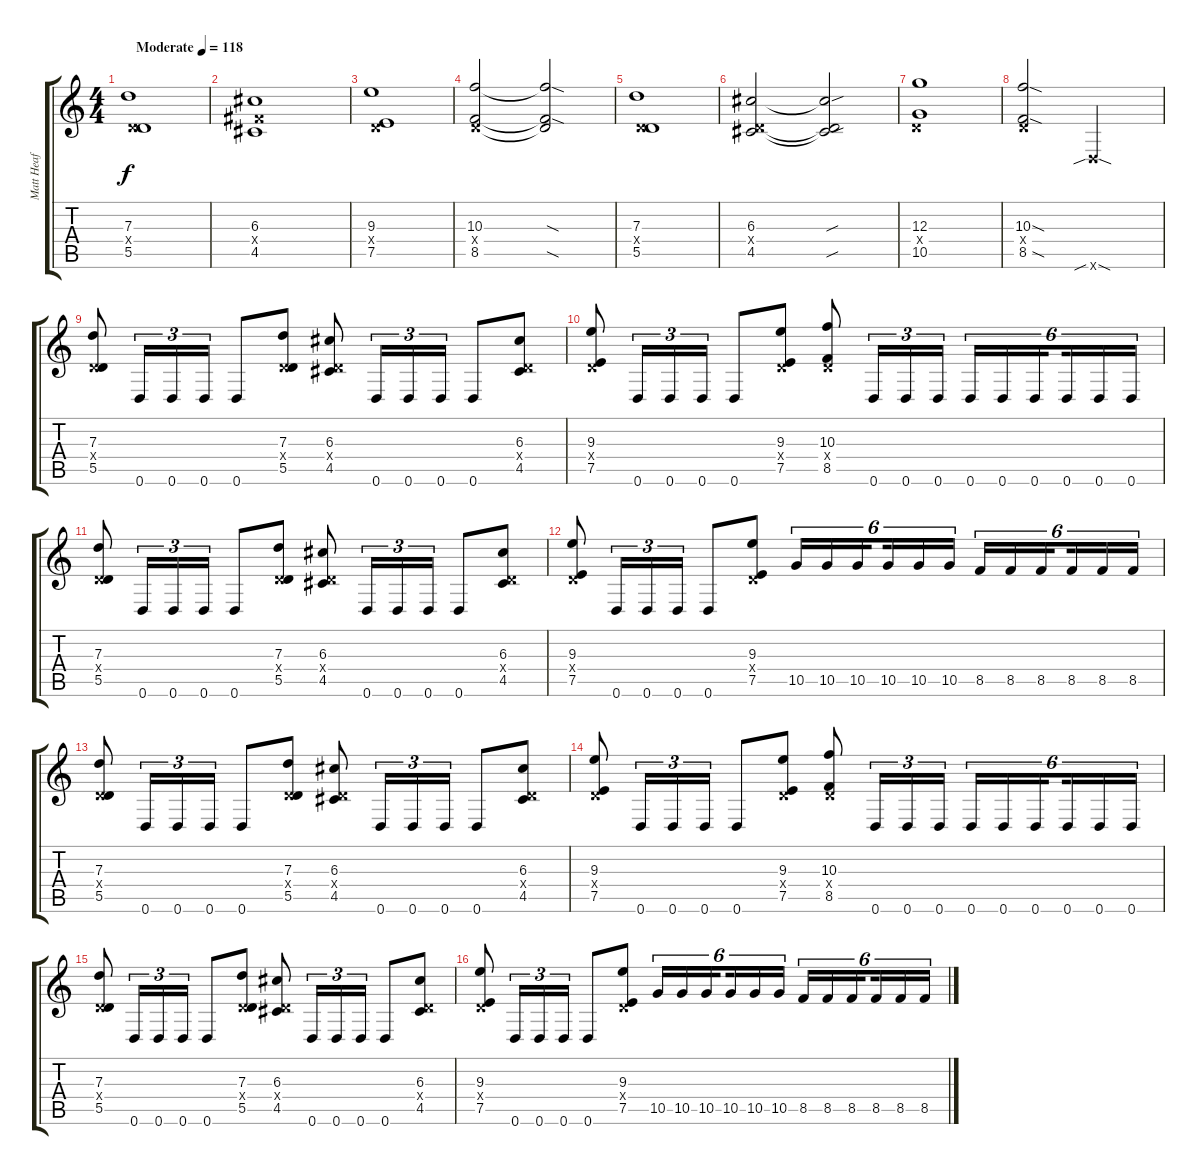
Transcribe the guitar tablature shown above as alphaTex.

\track (" Matt Heafy" " Matt Heaf") {instrument distortionguitar}
\staff {score tabs}
\tuning (E4 B3 G3 D3 A2 D2) {hide}
\ts (4 4)
\tempo (118 "Moderate")
\clef g2
\ks c
(7.3 0.4{x} 5.5).1{dy f instrument distortionguitar} |
(6.3 4.4{x} 4.5).1 |
(9.3 0.4{x} 7.5).1 |
(10.3 0.4{x} 8.5).2 (10.3{sod t} 0.4{t} 8.5{sod t}).2 |
(7.3 0.4{x} 5.5).1 |
(6.3 0.4{x} 4.5).2 (6.3{sou t} 0.4{t} 4.5{sou t}).2 |
(12.3 0.4{x} 10.5).1 |
(10.3{sod} 0.4{x} 8.5{sod}).2 0.6{sib sod x}.2 |
(7.3 0.4{x} 5.5).8 0.6.16{tu (3 2)} 0.6.16{tu (3 2)} 0.6.16{tu (3 2)} 0.6.8 (7.3 0.4{x} 5.5).8 (6.3 0.4{x} 4.5).8 0.6.16{tu (3 2)} 0.6.16{tu (3 2)} 0.6.16{tu (3 2)} 0.6.8 (6.3 0.4{x} 4.5).8 |
(9.3 0.4{x} 7.5).8 0.6.16{tu (3 2)} 0.6.16{tu (3 2)} 0.6.16{tu (3 2)} 0.6.8 (9.3 0.4{x} 7.5).8 (10.3 0.4{x} 8.5).8 0.6.16{tu (3 2)} 0.6.16{tu (3 2)} 0.6.16{tu (3 2)} 0.6.16{tu (6 4)} 0.6.16{tu (6 4)} 0.6.16{tu (6 4) beam splitsecondary} 0.6.16{tu (6 4)} 0.6.16{tu (6 4)} 0.6.16{tu (6 4)} |
(7.3 0.4{x} 5.5).8 0.6.16{tu (3 2)} 0.6.16{tu (3 2)} 0.6.16{tu (3 2)} 0.6.8 (7.3 0.4{x} 5.5).8 (6.3 0.4{x} 4.5).8 0.6.16{tu (3 2)} 0.6.16{tu (3 2)} 0.6.16{tu (3 2)} 0.6.8 (6.3 0.4{x} 4.5).8 |
(9.3 0.4{x} 7.5).8 0.6.16{tu (3 2)} 0.6.16{tu (3 2)} 0.6.16{tu (3 2)} 0.6.8 (9.3 0.4{x} 7.5).8 10.5.16{tu (6 4)} 10.5.16{tu (6 4)} 10.5.16{tu (6 4) beam splitsecondary} 10.5.16{tu (6 4)} 10.5.16{tu (6 4)} 10.5.16{tu (6 4)} 8.5.16{tu (6 4)} 8.5.16{tu (6 4)} 8.5.16{tu (6 4) beam splitsecondary} 8.5.16{tu (6 4)} 8.5.16{tu (6 4)} 8.5.16{tu (6 4)} |
(7.3 0.4{x} 5.5).8 0.6.16{tu (3 2)} 0.6.16{tu (3 2)} 0.6.16{tu (3 2)} 0.6.8 (7.3 0.4{x} 5.5).8 (6.3 0.4{x} 4.5).8 0.6.16{tu (3 2)} 0.6.16{tu (3 2)} 0.6.16{tu (3 2)} 0.6.8 (6.3 0.4{x} 4.5).8 |
(9.3 0.4{x} 7.5).8 0.6.16{tu (3 2)} 0.6.16{tu (3 2)} 0.6.16{tu (3 2)} 0.6.8 (9.3 0.4{x} 7.5).8 (10.3 0.4{x} 8.5).8 0.6.16{tu (3 2)} 0.6.16{tu (3 2)} 0.6.16{tu (3 2)} 0.6.16{tu (6 4)} 0.6.16{tu (6 4)} 0.6.16{tu (6 4) beam splitsecondary} 0.6.16{tu (6 4)} 0.6.16{tu (6 4)} 0.6.16{tu (6 4)} |
(7.3 0.4{x} 5.5).8 0.6.16{tu (3 2)} 0.6.16{tu (3 2)} 0.6.16{tu (3 2)} 0.6.8 (7.3 0.4{x} 5.5).8 (6.3 0.4{x} 4.5).8 0.6.16{tu (3 2)} 0.6.16{tu (3 2)} 0.6.16{tu (3 2)} 0.6.8 (6.3 0.4{x} 4.5).8 |
(9.3 0.4{x} 7.5).8 0.6.16{tu (3 2)} 0.6.16{tu (3 2)} 0.6.16{tu (3 2)} 0.6.8 (9.3 0.4{x} 7.5).8 10.5.16{tu (6 4)} 10.5.16{tu (6 4)} 10.5.16{tu (6 4) beam splitsecondary} 10.5.16{tu (6 4)} 10.5.16{tu (6 4)} 10.5.16{tu (6 4)} 8.5.16{tu (6 4)} 8.5.16{tu (6 4)} 8.5.16{tu (6 4) beam splitsecondary} 8.5.16{tu (6 4)} 8.5.16{tu (6 4)} 8.5.16{tu (6 4)}
